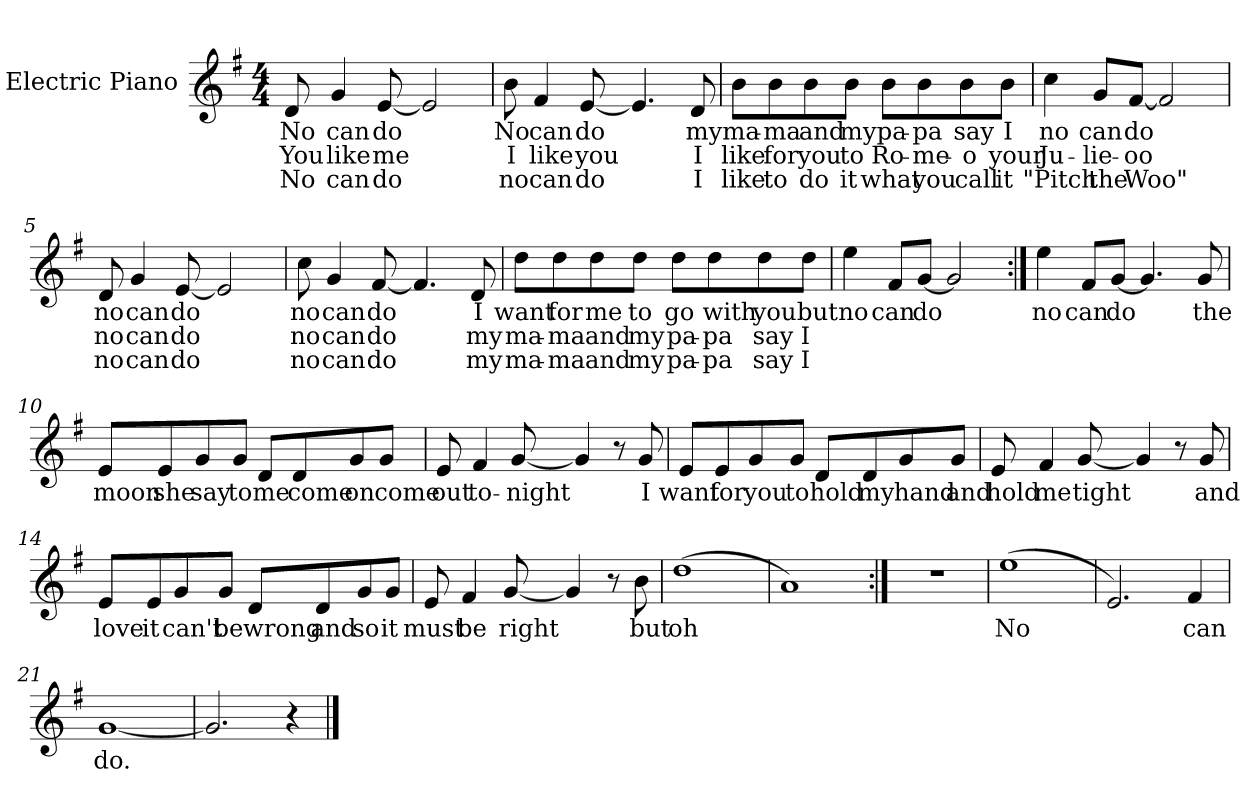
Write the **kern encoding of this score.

**kern	**text	**text	**text
*part1	*part1	*part1	*part1
*staff1	*staff1	*staff1	*staff1
*I"Electric Piano	*	*	*
*I'E.Pno	*	*	*
*clefG2	*	*	*
*k[f#]	*	*	*
*G:	*	*	*
*M4/4	*	*	*
=1	=1	=1	=1
8d/	No	You	No
4g/	can	like	can
[8e/	do	me	do
2e/]	.	.	.
=2	=2	=2	=2
8b\	No	I	no
4f#/	can	like	can
[8e/	do	you	do
4.e/]	.	.	.
8d/	my	I	I
!!LO:LB:g=z
=3	=3	=3	=3
8b\L	ma-	like	like
8b\	-ma	for	to
8b\	and	you	do
8b\J	my	to	it
8b\L	pa-	Ro-	what
8b\	-pa	-me-	you
8b\	say	-o	call
8b\J	I	your	it
=4	=4	=4	=4
4cc\	no	Ju-	"Pitch
8g/L	can	-lie-	the
[8f#/J	do	-oo	Woo"
2f#/]	.	.	.
=5	=5	=5	=5
8d/	no	no	no
4g/	can	can	can
[8e/	do	do	do
2e/]	.	.	.
!!LO:LB:g=z
=6	=6	=6	=6
8cc\	no	no	no
4g/	can	can	can
[8f#/	do	do	do
4.f#/]	.	.	.
8d/	I	my	my
=7	=7	=7	=7
8dd\L	want	ma-	ma-
8dd\	for	-ma	-ma
8dd\	me	and	and
8dd\J	to	my	my
8dd\L	go	pa-	pa-
8dd\	with	-pa	-pa
8dd\	you	say	say
8dd\J	but	I	I
=8	=8	=8	=8
4ee\	no	.	.
8f#/L	can	.	.
[8g/J	do	.	.
2g/]	.	.	.
!!LO:LB:g=z
=9:|!	=9:|!	=9:|!	=9:|!
4ee\	no	.	.
8f#/L	can	.	.
[8g/J	do	.	.
4.g/]	.	.	.
8g/	the	.	.
=10	=10	=10	=10
8e/L	moon	.	.
8e/	she	.	.
8g/	say	.	.
8g/J	to	.	.
8d/L	me	.	.
8d/	come	.	.
8g/	on	.	.
8g/J	come	.	.
=11	=11	=11	=11
8e/	out	.	.
4f#/	to-	.	.
[8g/	-night	.	.
4g/]	.	.	.
8r	.	.	.
8g/	I	.	.
!!LO:LB:g=z
=12	=12	=12	=12
8e/L	want	.	.
8e/	for	.	.
8g/	you	.	.
8g/J	to	.	.
8d/L	hold	.	.
8d/	my	.	.
8g/	hand	.	.
8g/J	and	.	.
=13	=13	=13	=13
8e/	hold	.	.
4f#/	me	.	.
[8g/	tight	.	.
4g/]	.	.	.
8r	.	.	.
8g/	and	.	.
!!LO:LB:g=z
=14	=14	=14	=14
8e/L	love	.	.
8e/	it	.	.
8g/	can't	.	.
8g/J	be	.	.
8d/L	wrong	.	.
8d/	and	.	.
8g/	so	.	.
8g/J	it	.	.
=15	=15	=15	=15
8e/	must	.	.
4f#/	be	.	.
[8g/	right	.	.
4g/]	.	.	.
8r	.	.	.
8b\	but	.	.
=16	=16	=16	=16
(1dd	oh	.	.
=17	=17	=17	=17
1a)	.	.	.
=18:|!	=18:|!	=18:|!	=18:|!
1r	.	.	.
=19	=19	=19	=19
(1ee	No	.	.
!!LO:LB:g=z
=20	=20	=20	=20
2.e/)	.	.	.
4f#/	can	.	.
=21	=21	=21	=21
[1g	do.	.	.
=22	=22	=22	=22
2.g/]	.	.	.
4r	.	.	.
==	==	==	==
*-	*-	*-	*-
